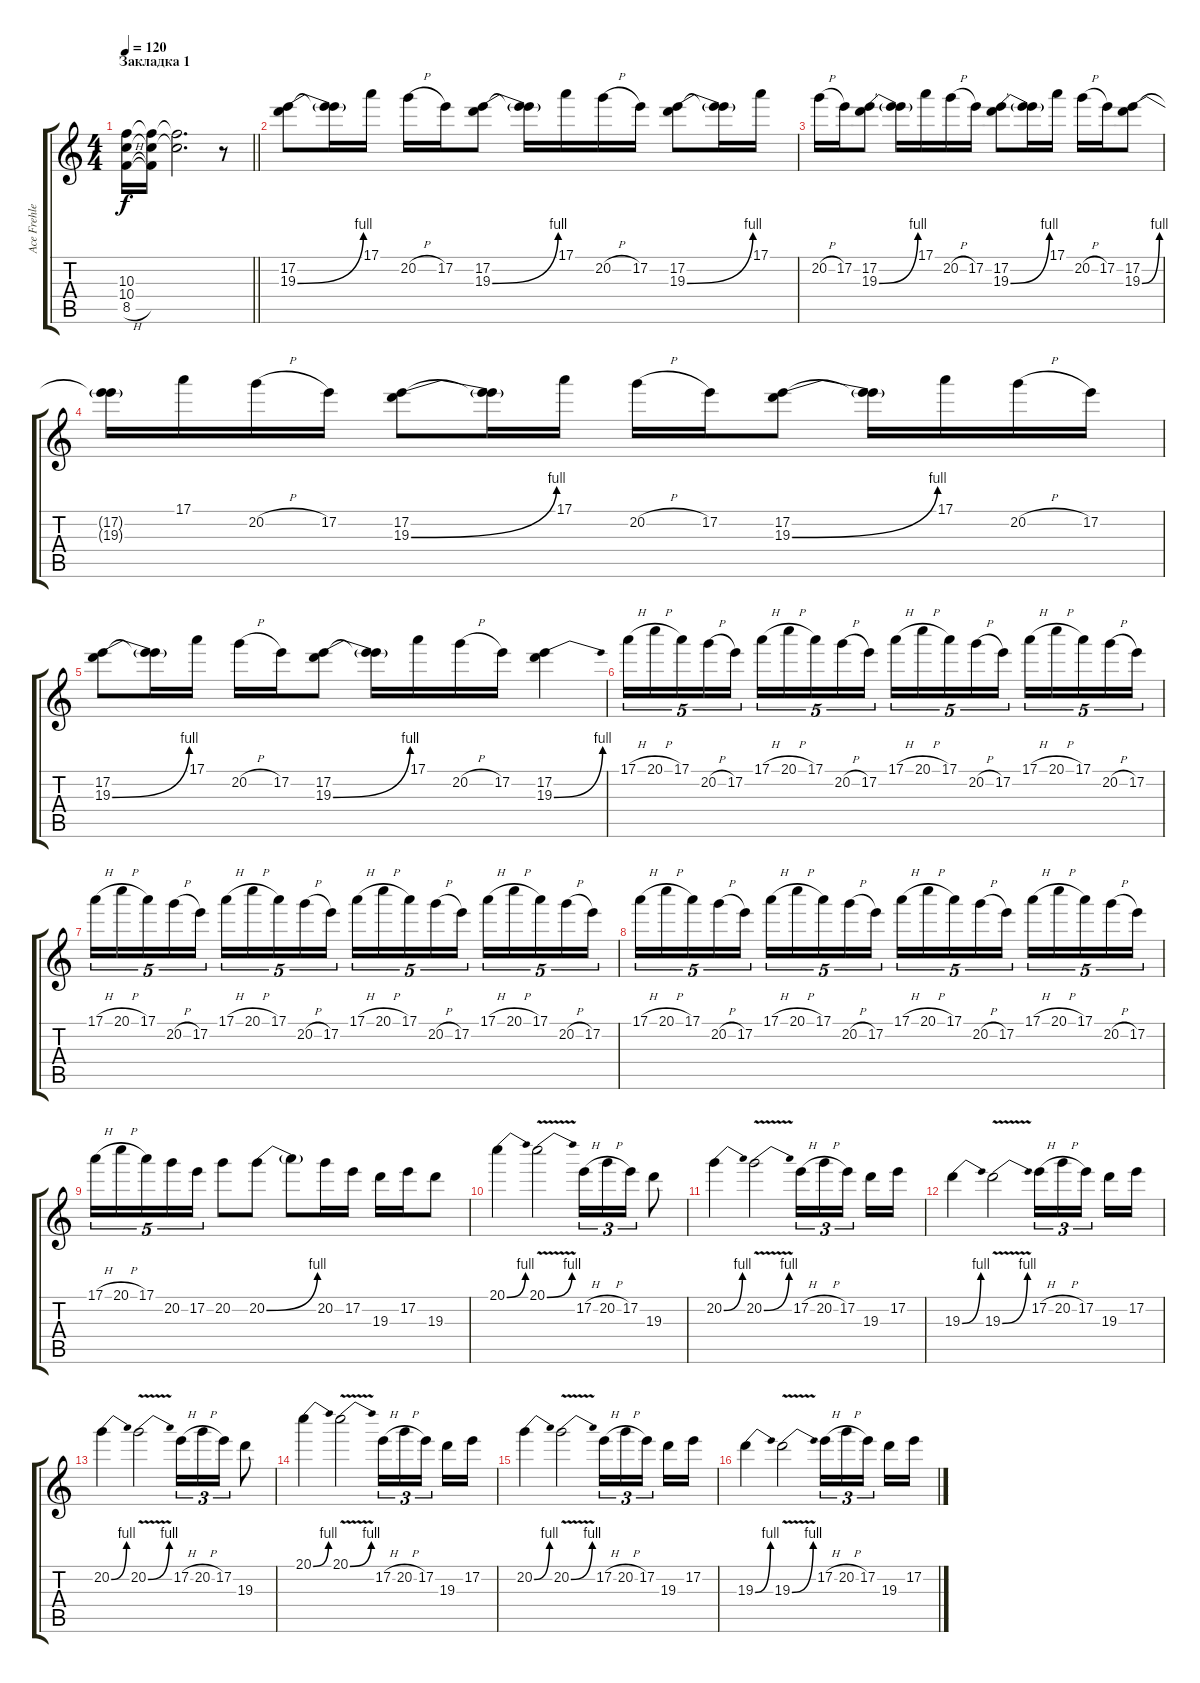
\track ("Ace Frehley" "Ace Frehle") {instrument distortionguitar}
\staff {score tabs}
\tuning (E4 B3 G3 D3 A2 E2) {hide}
\ts (4 4)
\section ("" "Закладка 1")
\tempo 120
\clef g2
\barLineRight lightlight
\ks c
(10.3 10.4 8.5{h}).16{dy f} (10.3{t} 10.4{t} 8.5{t}).16 (10.3{t} 10.4{t}).2{d} r.8 |
(17.2 19.3{be (bend 0 0 60 4)}).8 (17.2{t} 19.3{t}).16 17.1.16 20.2{h}.16 17.2.16 (17.2 19.3{be (bend 0 0 60 4)}).8 (17.2{t} 19.3{t}).16 17.1.16 20.2{h}.16 17.2.16 (17.2 19.3{be (bend 0 0 60 4)}).8 (17.2{t} 19.3{t}).16 17.1.16 |
20.2{h}.16 17.2.16 (17.2 19.3{be (bend 0 0 60 4)}).8 (17.2{t} 19.3{t}).16 17.1.16 20.2{h}.16 17.2.16 (17.2 19.3{be (bend 0 0 60 4)}).8 (17.2{t} 19.3{t}).16 17.1.16 20.2{h}.16 17.2.16 (17.2 19.3{be (bend 0 0 60 4)}).8 |
(17.2{t} 19.3{t}).16 17.1.16 20.2{h}.16 17.2.16 (17.2 19.3{be (bend 0 0 60 4)}).8 (17.2{t} 19.3{t}).16 17.1.16 20.2{h}.16 17.2.16 (17.2 19.3{be (bend 0 0 60 4)}).8 (17.2{t} 19.3{t}).16 17.1.16 20.2{h}.16 17.2.16 |
(17.2 19.3{be (bend 0 0 60 4)}).8 (17.2{t} 19.3{t}).16 17.1.16 20.2{h}.16 17.2.16 (17.2 19.3{be (bend 0 0 60 4)}).8 (17.2{t} 19.3{t}).16 17.1.16 20.2{h}.16 17.2.16 (17.2 19.3{be (bend 0 0 60 4)}).4 |
17.1{h}.16{tu (5 4)} 20.1{h}.16{tu (5 4)} 17.1.16{tu (5 4)} 20.2{h}.16{tu (5 4)} 17.2.16{tu (5 4)} 17.1{h}.16{tu (5 4)} 20.1{h}.16{tu (5 4)} 17.1.16{tu (5 4)} 20.2{h}.16{tu (5 4)} 17.2.16{tu (5 4)} 17.1{h}.16{tu (5 4)} 20.1{h}.16{tu (5 4)} 17.1.16{tu (5 4)} 20.2{h}.16{tu (5 4)} 17.2.16{tu (5 4)} 17.1{h}.16{tu (5 4)} 20.1{h}.16{tu (5 4)} 17.1.16{tu (5 4)} 20.2{h}.16{tu (5 4)} 17.2.16{tu (5 4)} |
17.1{h}.16{tu (5 4)} 20.1{h}.16{tu (5 4)} 17.1.16{tu (5 4)} 20.2{h}.16{tu (5 4)} 17.2.16{tu (5 4)} 17.1{h}.16{tu (5 4)} 20.1{h}.16{tu (5 4)} 17.1.16{tu (5 4)} 20.2{h}.16{tu (5 4)} 17.2.16{tu (5 4)} 17.1{h}.16{tu (5 4)} 20.1{h}.16{tu (5 4)} 17.1.16{tu (5 4)} 20.2{h}.16{tu (5 4)} 17.2.16{tu (5 4)} 17.1{h}.16{tu (5 4)} 20.1{h}.16{tu (5 4)} 17.1.16{tu (5 4)} 20.2{h}.16{tu (5 4)} 17.2.16{tu (5 4)} |
17.1{h}.16{tu (5 4)} 20.1{h}.16{tu (5 4)} 17.1.16{tu (5 4)} 20.2{h}.16{tu (5 4)} 17.2.16{tu (5 4)} 17.1{h}.16{tu (5 4)} 20.1{h}.16{tu (5 4)} 17.1.16{tu (5 4)} 20.2{h}.16{tu (5 4)} 17.2.16{tu (5 4)} 17.1{h}.16{tu (5 4)} 20.1{h}.16{tu (5 4)} 17.1.16{tu (5 4)} 20.2{h}.16{tu (5 4)} 17.2.16{tu (5 4)} 17.1{h}.16{tu (5 4)} 20.1{h}.16{tu (5 4)} 17.1.16{tu (5 4)} 20.2{h}.16{tu (5 4)} 17.2.16{tu (5 4)} |
17.1{h}.16{tu (5 4)} 20.1{h}.16{tu (5 4)} 17.1.16{tu (5 4)} 20.2.16{tu (5 4)} 17.2.16{tu (5 4)} 20.2.8 20.2{be (bend 0 0 60 4)}.8 20.2{t}.8 20.2.16 17.2.16 19.3.16 17.2.16 19.3.8 |
20.1{be (bend 0 0 60 4)}.4 20.1{be (bend 0 0 60 4) v}.2 17.2{h}.16{tu (3 2)} 20.2{h}.16{tu (3 2)} 17.2.16{tu (3 2)} 19.3.8 |
20.2{be (bend 0 0 60 4)}.4 20.2{be (bend 0 0 60 4) v}.2 17.2{h}.16{tu (3 2)} 20.2{h}.16{tu (3 2)} 17.2.16{tu (3 2) beam splitsecondary} 19.3.16 17.2.16 |
19.3{be (bend 0 0 60 4)}.4 19.3{be (bend 0 0 60 4) v}.2 17.2{h}.16{tu (3 2)} 20.2{h}.16{tu (3 2)} 17.2.16{tu (3 2) beam splitsecondary} 19.3.16 17.2.16 |
20.2{be (bend 0 0 60 4)}.4 20.2{be (bend 0 0 60 4) v}.2 17.2{h}.16{tu (3 2)} 20.2{h}.16{tu (3 2)} 17.2.16{tu (3 2)} 19.3.8 |
20.1{be (bend 0 0 60 4)}.4 20.1{be (bend 0 0 60 4) v}.2 17.2{h}.16{tu (3 2)} 20.2{h}.16{tu (3 2)} 17.2.16{tu (3 2) beam splitsecondary} 19.3.16 17.2.16 |
20.2{be (bend 0 0 60 4)}.4 20.2{be (bend 0 0 60 4) v}.2 17.2{h}.16{tu (3 2)} 20.2{h}.16{tu (3 2)} 17.2.16{tu (3 2) beam splitsecondary} 19.3.16 17.2.16 |
19.3{be (bend 0 0 60 4)}.4 19.3{be (bend 0 0 60 4) v}.2 17.2{h}.16{tu (3 2)} 20.2{h}.16{tu (3 2)} 17.2.16{tu (3 2) beam splitsecondary} 19.3.16 17.2.16
